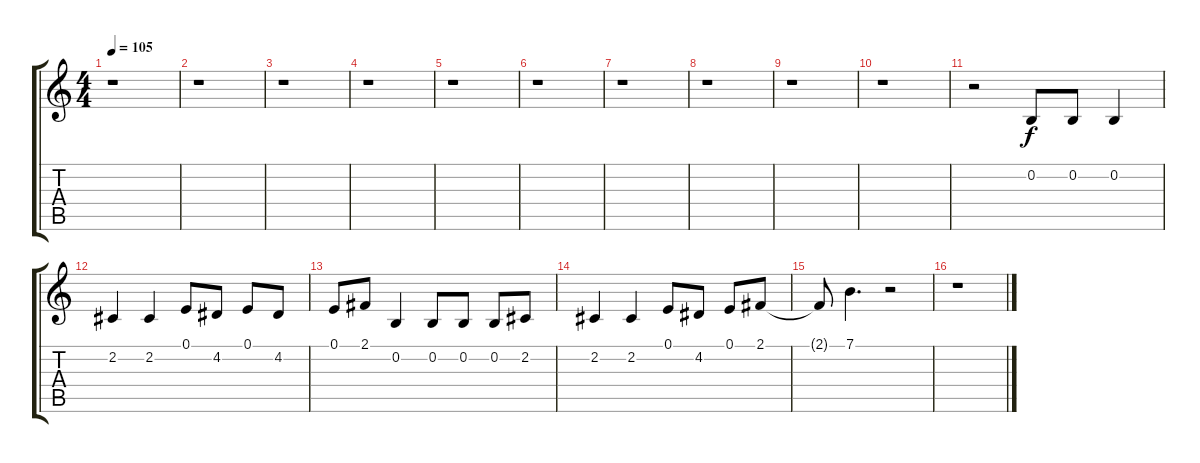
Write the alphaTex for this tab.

\track "" {instrument synthstrings1}
\staff {score tabs}
\tuning (E4 B3 G3 D3 A2 E2) {hide}
\ts (4 4)
\tempo 105
\clef g2
\ks c
r.1{dy f} |
r.1 |
r.1 |
r.1 |
r.1 |
r.1 |
r.1 |
r.1 |
r.1 |
r.1 |
r.2 0.2.8 0.2.8 0.2.4 |
2.2.4 2.2.4 0.1.8 4.2.8 0.1.8 4.2.8 |
0.1.8 2.1.8 0.2.4 0.2.8 0.2.8 0.2.8 2.2.8 |
2.2.4 2.2.4 0.1.8 4.2.8 0.1.8 2.1.8 |
2.1{t}.8 7.1.4{d} r.2 |
r.1
